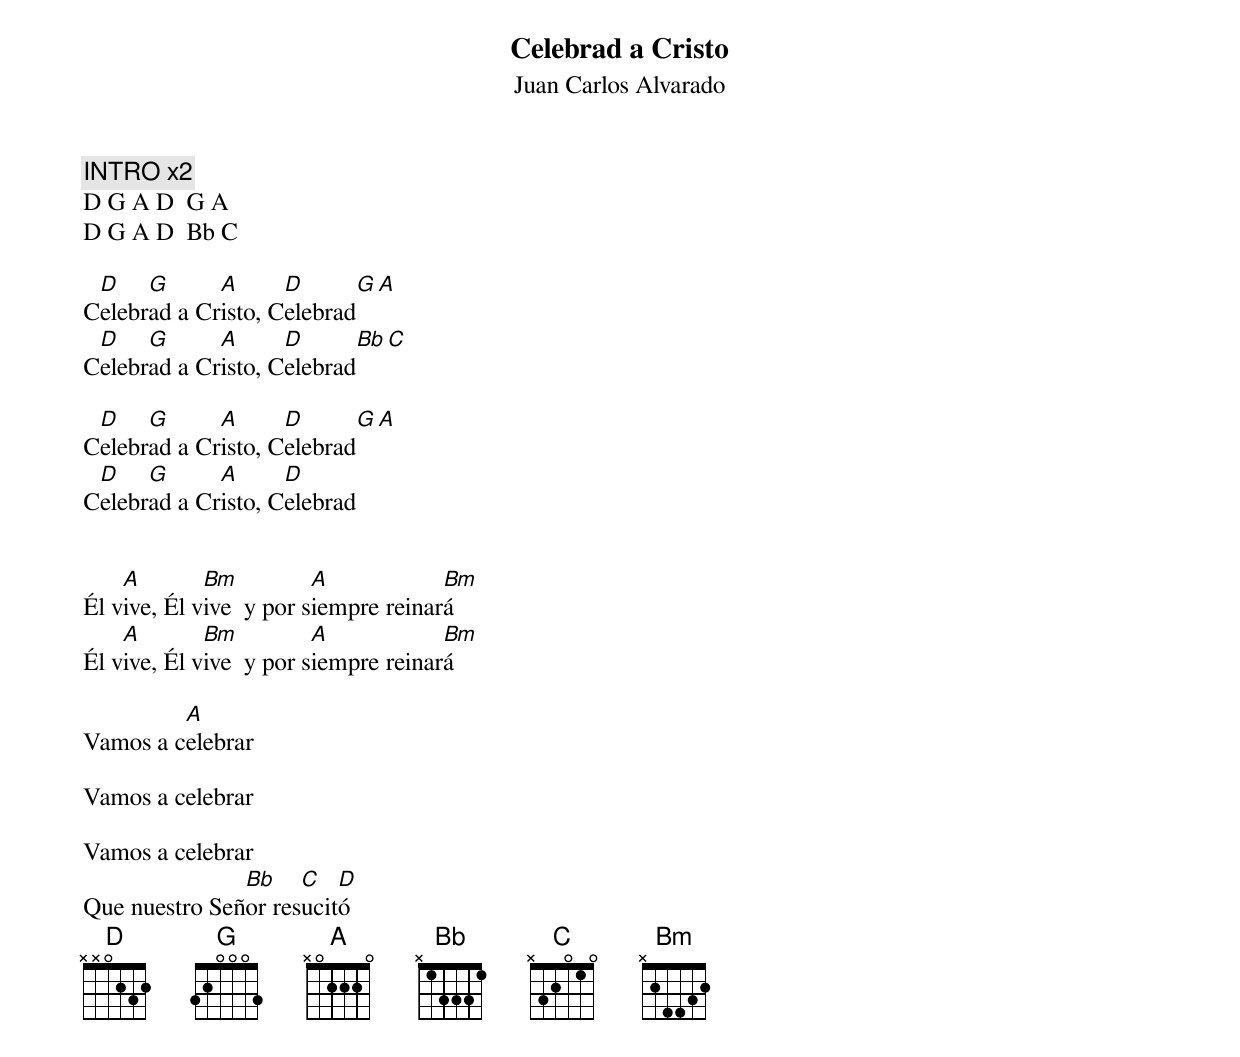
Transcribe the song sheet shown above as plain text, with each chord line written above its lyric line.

Celebrad a Cristo
Juan Carlos Alvarado

INTRO x2
D G A D  G A
D G A D  Bb C

 D    G      A      D       G A
Celebrad a Cristo, Celebrad
 D    G      A      D      Bb C
Celebrad a Cristo, Celebrad

 D    G      A      D       G A
Celebrad a Cristo, Celebrad
 D    G      A      D
Celebrad a Cristo, Celebrad


    A        Bm          A            Bm
Él vive, Él vive  y por siempre reinará
    A        Bm          A            Bm
Él vive, Él vive  y por siempre reinará

         A
Vamos a celebrar

Vamos a celebrar

Vamos a celebrar
               Bb    C   D
Que nuestro Señor resucitó
